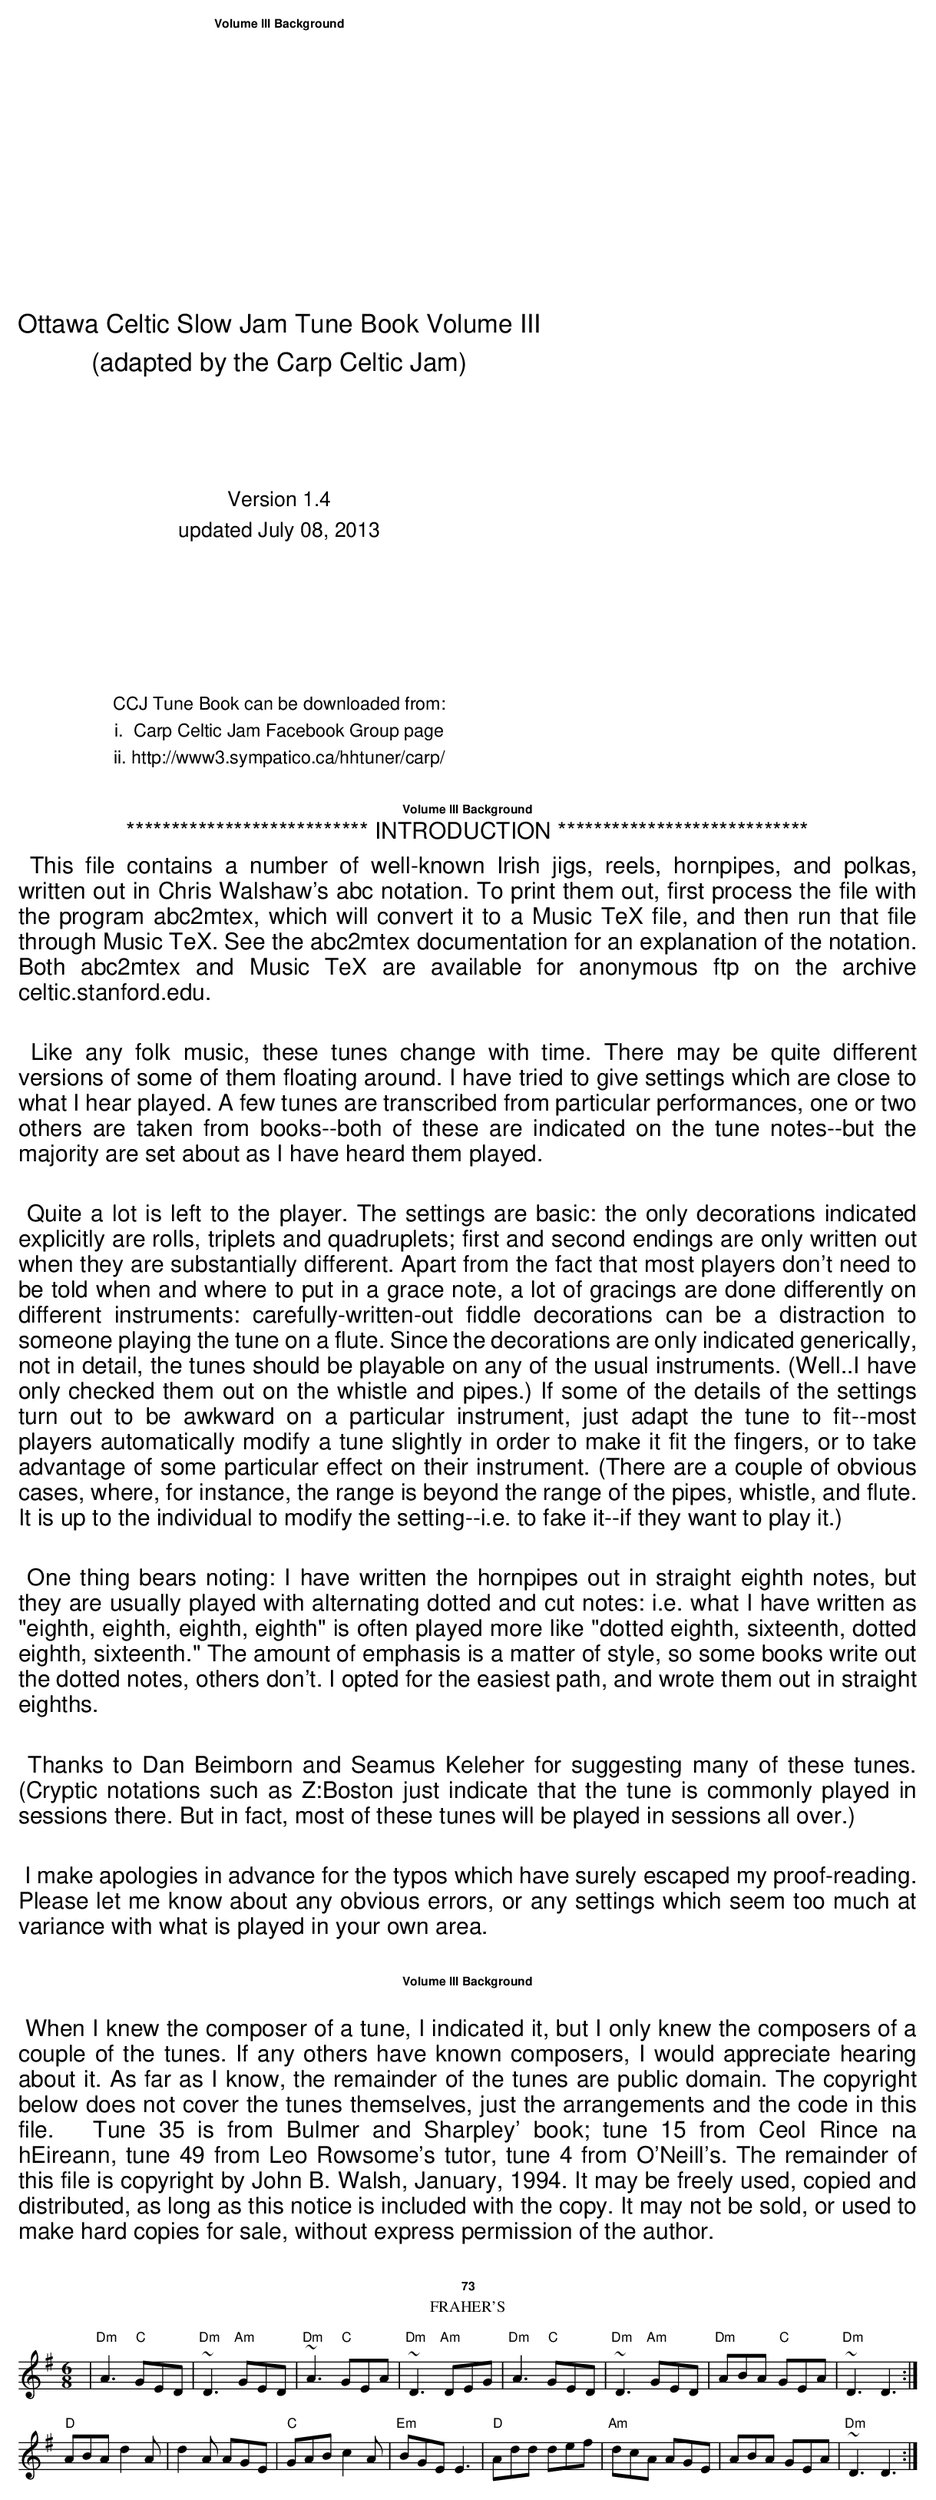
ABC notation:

X:1
T:Fraher's
E:11
M:6/8
L:1/8
K:Dmix
|"Dm"A3 "C"GED|"Dm"~D3 "Am"GED|"Dm"~A3 "C"GEA|"Dm"~D3 "Am"DEG|\
"Dm"A3 "C"GED|"Dm"~D3 "Am"GED|"Dm"ABA "C"GEA|"Dm"~D3 D3:|
"D"ABA d2A|d2A AGE|"C"GAB c2A|"Em"BGE E3|"D"Add def|\
"Am"dcA AGE|ABA GEA|"Dm"~D3 D3:|
